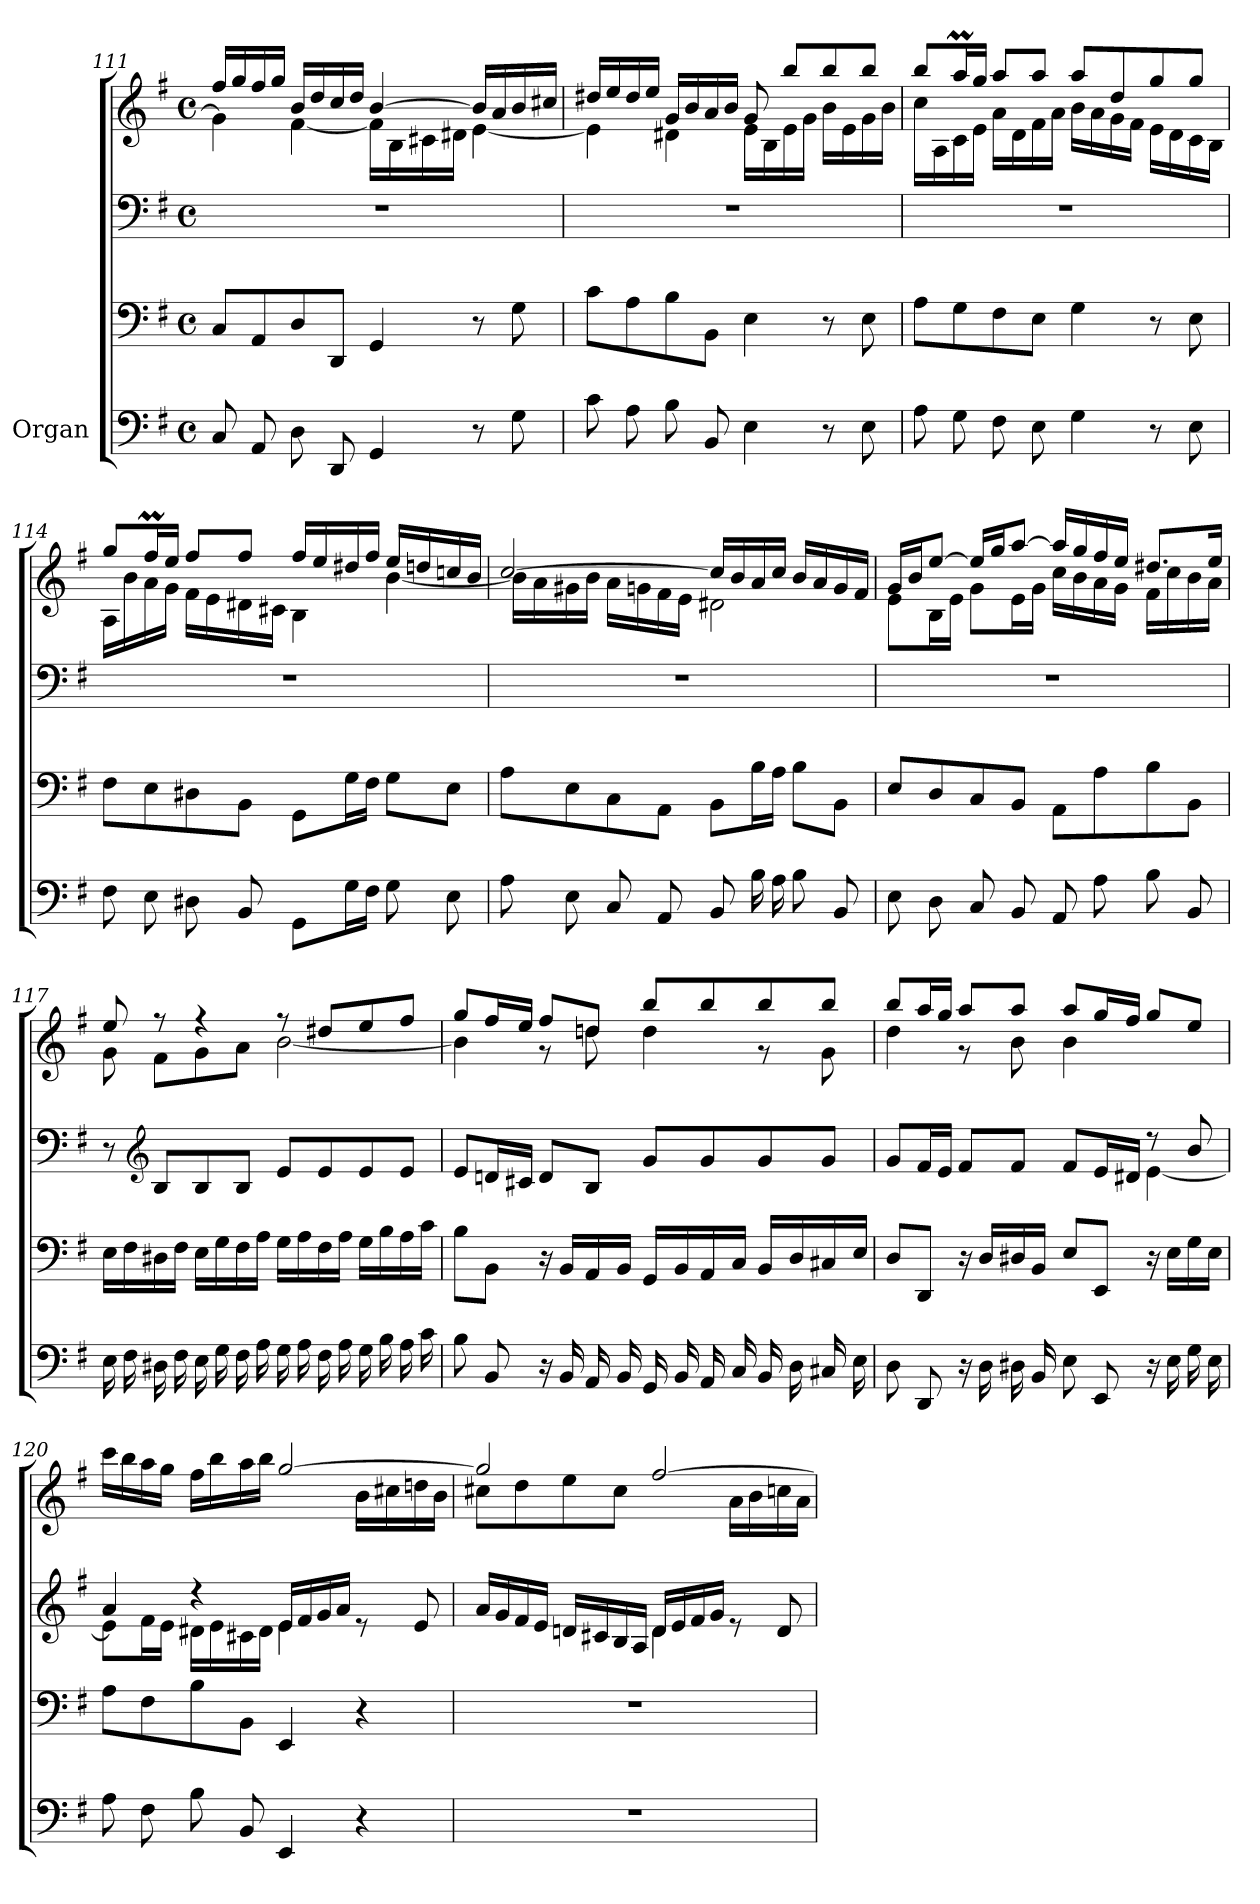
**kern	**kern	**kern	**kern
*part2	*part1	*part1	*part1
*staff4	*staff3	*staff2	*staff1
*I"Organ	*	*	*
*clefF4	*clefF4	*clefF4	*clefG2
*k[f#]	*k[f#]	*k[f#]	*k[f#]
*M4/4	*M4/4	*M4/4	*M4/4
*met(c)	*met(c)	*met(c)	*met(c)
=111	=111	=111	=111
*	*	*	*^
8C/	8C/L	1r	16ff#/LL	4g\]
.	.	.	16gg/	.
8AA/	8AA/	.	16ff#/	.
.	.	.	16gg/JJ	.
8D\	8D/	.	16b/LL	[4f#\
.	.	.	16dd/	.
8DD/	8DD/J	.	16cc/	.
.	.	.	16dd/JJ	.
4GG/	4GG/	.	[4b/	16f#\LL]
.	.	.	.	16B\
.	.	.	.	16c#X\
.	.	.	.	16d#X\JJ
8r	8r	.	16b/LL]	[4e\
.	.	.	16a/	.
8G\	8G\	.	16b/	.
.	.	.	16cc#X/JJ	.
=112	=112	=112	=112	=112
8c\	8c\L	1r	16dd#X/LL	4e\]
.	.	.	16ee/	.
8A\	8A\	.	16dd#/	.
.	.	.	16ee/JJ	.
8B\	8B\	.	16g/LL	4d#X\
.	.	.	16b/	.
8BB/	8BB\J	.	16a/	.
.	.	.	16b/JJ	.
4E\	4E\	.	8g/	16e\LL
.	.	.	.	16B\
.	.	.	8bb/L	16e\
.	.	.	.	16g\JJ
8r	8r	.	8bb/	16b\LL
.	.	.	.	16e\
8E\	8E\	.	8bb/J	16g\
.	.	.	.	16b\JJ
!!LO:LB:g=z	!!
=113	=113	=113	=113	=113
8A\	8A\L	1r	8bb/L	16cc\LL
.	.	.	.	16A\
8G\	8G\	.	16aaM/L	16c\
.	.	.	16gg/JJ	16e\JJ
8F#\	8F#\	.	8aa/L	16a\LL
.	.	.	.	16d\
8E\	8E\J	.	8aa/J	16f#\
.	.	.	.	16a\JJ
4G\	4G\	.	8aa/L	16b\LL
.	.	.	.	16a\
.	.	.	8dd/	16g\
.	.	.	.	16f#\JJ
8r	8r	.	8gg/	16e\LL
.	.	.	.	16d\
8E\	8E\	.	8gg/J	16c\
.	.	.	.	16B\JJ
=114	=114	=114	=114	=114
8F#\	8F#\L	1r	8gg/L	16A\LL
.	.	.	.	16b\
8E\	8E\	.	16ff#m/L	16a\
.	.	.	16ee/JJ	16g\JJ
8D#X\	8D#X\	.	8ff#/L	16f#\LL
.	.	.	.	16e\
8BB/	8BB\J	.	8ff#/J	16d#X\
.	.	.	.	16c#X\JJ
8GG/L	8GG\L	.	16ff#/LL	4B\
.	.	.	16ee/	.
16G\L	16G\L	.	16dd#X/	.
16F#\JJ	16F#\JJ	.	16ff#/JJ	.
8G\	8G\L	.	16ee/LL	[4b\
.	.	.	16ddn/	.
8E\	8E\J	.	16ccn/	.
.	.	.	16b/JJ	.
=115	=115	=115	=115	=115
8A\	8A\L	1r	[2cc/	16b\LL]
.	.	.	.	16a\
8E\	8E\	.	.	16g#X\
.	.	.	.	16b\JJ
8C/	8C\	.	.	16a\LL
.	.	.	.	16gn\
8AA/	8AA\J	.	.	16f#\
.	.	.	.	16e\JJ
8BB/	8BB\L	.	16cc/LL]	2d#X\
.	.	.	16b/	.
16B\	16B\L	.	16a/	.
16A\	16A\JJ	.	16cc/JJ	.
8B\	8B\L	.	16b/LL	.
.	.	.	16a/	.
8BB/	8BB\J	.	16g/	.
.	.	.	16f#/JJ	.
!!LO:LB:g=z	!!
=116	=116	=116	=116	=116
8E\	8E/L	1r	16g/LL	8e\L
.	.	.	16b/J	.
8D\	8D/	.	[8ee/J	16B\L
.	.	.	.	16e\JJ
8C/	8C/	.	16ee/LL]	8g\L
.	.	.	16gg/J	.
8BB/	8BB/J	.	[8aa/J	16e\L
.	.	.	.	16g\JJ
8AA/	8AA\L	.	16aa/LL]	16cc\LL
.	.	.	16gg/	16b\
8A\	8A\	.	16ff#/	16a\
.	.	.	16ee/JJ	16g\JJ
8B\	8B\	.	8.dd#X/L	16f#\LL
.	.	.	.	16cc\
8BB/	8BB\J	.	.	16b\
.	.	.	16ee/Jk	16a\JJ
=117	=117	=117	=117	=117
16E\	16E\LL	8r	8ee/	8g\
16F#\	16F#\	.	.	.
*	*	*clefG2	*	*
16D#X\	16D#X\	8B/L	8r	8f#\L
16F#\	16F#\JJ	.	.	.
16E\	16E\LL	8B/	4r	8g\
16G\	16G\	.	.	.
16F#\	16F#\	8B/J	.	8a\J
16A\	16A\JJ	.	.	.
16G\	16G\LL	8e/L	8r	[2b\
16A\	16A\	.	.	.
16F#\	16F#\	8e/	8dd#X/L	.
16A\	16A\JJ	.	.	.
16G\	16G\LL	8e/	8ee/	.
16B\	16B\	.	.	.
16A\	16A\	8e/J	8ff#/J	.
16c\	16c\JJ	.	.	.
=118	=118	=118	=118	=118
8B\	8B\L	8e/L	8gg/L	4b\]
8BB/	8BB\J	16dn/L	16ff#/L	.
.	.	16c#X/JJ	16ee/JJ	.
16r	16r	8d/L	8ff#/L	8r
16BB/	16BB/LL	.	.	.
16AA/	16AA/	8B/J	8dd/J	8ddn\
16BB/	16BB/JJ	.	.	.
16GG/	16GG/LL	8g/L	8bb/L	4dd\
16BB/	16BB/	.	.	.
16AA/	16AA/	8g/	8bb/	.
16C/	16C/JJ	.	.	.
16BB/	16BB/LL	8g/	8bb/	8r
16D\	16D/	.	.	.
16C#X/	16C#X/	8g/J	8bb/J	8g\
16E\	16E/JJ	.	.	.
=119	=119	=119	=119	=119
*	*	*^	*	*
8D\	8D/L	8g/L	2.ryy	8bb/L	4dd\
8DD/	8DD/J	16f#/L	.	16aa/L	.
.	.	16e/JJ	.	16gg/JJ	.
16r	16r	8f#/L	.	8aa/L	8r
16D\	16D/LL	.	.	.	.
16D#X\	16D#X/	8f#/J	.	8aa/J	8b\
16BB/	16BB/JJ	.	.	.	.
8E\	8E/L	8f#/L	.	8aa/L	4b\
8EE/	8EE/J	16e/L	.	16gg/L	.
.	.	16d#X/JJ	.	16ff#/JJ	.
16r	16r	8r	[4e\	8gg/L	4ryy
16E\	16E\LL	.	.	.	.
16G\	16G\	8b/	.	8ee/J	.
16E\	16E\JJ	.	.	.	.
!!LO:PB:g=z	!!
=120	=120	=120	=120	=120	=120
8A\	8A\L	4a/	8e\L]	16ccc\LL	2.ryy
.	.	.	.	16bb\	.
8F#\	8F#\	.	16f#\L	16aa\	.
.	.	.	16e\JJ	16gg\JJ	.
8B\	8B\	4r	16d#X\LL	16ff#\LL	.
.	.	.	16e\	16bb\	.
8BB/	8BB\J	.	16c#X\	16aa\	.
.	.	.	16d#\JJ	16bb\JJ	.
4EE/	4EE/	16e/LL	4e\	[2gg/	.
.	.	16f#/	.	.	.
.	.	16g/	.	.	.
.	.	16a/JJ	.	.	.
4r	4r	8re	4ryy	.	16b\LL
.	.	.	.	.	16cc#X\
.	.	8e/	.	.	16ddn\
.	.	.	.	.	16b\JJ
=121	=121	=121	=121	=121	=121
1r	1r	16a/LL	2ryy	2gg/]	8cc#X\L
.	.	16g/	.	.	.
.	.	16f#/	.	.	8dd\
.	.	16e/JJ	.	.	.
.	.	16dn/LL	.	.	8ee\
.	.	16c#X/	.	.	.
.	.	16B/	.	.	8cc#\J
.	.	16A/JJ	.	.	.
.	.	16d/LL	4d\	[2ff#/	4ryy
.	.	16e/	.	.	.
.	.	16f#/	.	.	.
.	.	16g/JJ	.	.	.
.	.	8re	4ryy	.	16a\LL
.	.	.	.	.	16b\
.	.	8d/	.	.	16ccn\
.	.	.	.	.	16a\JJ
*	*	*v	*v	*	*
*	*	*	*v	*v
=	=	=	=
*-	*-	*-	*-
